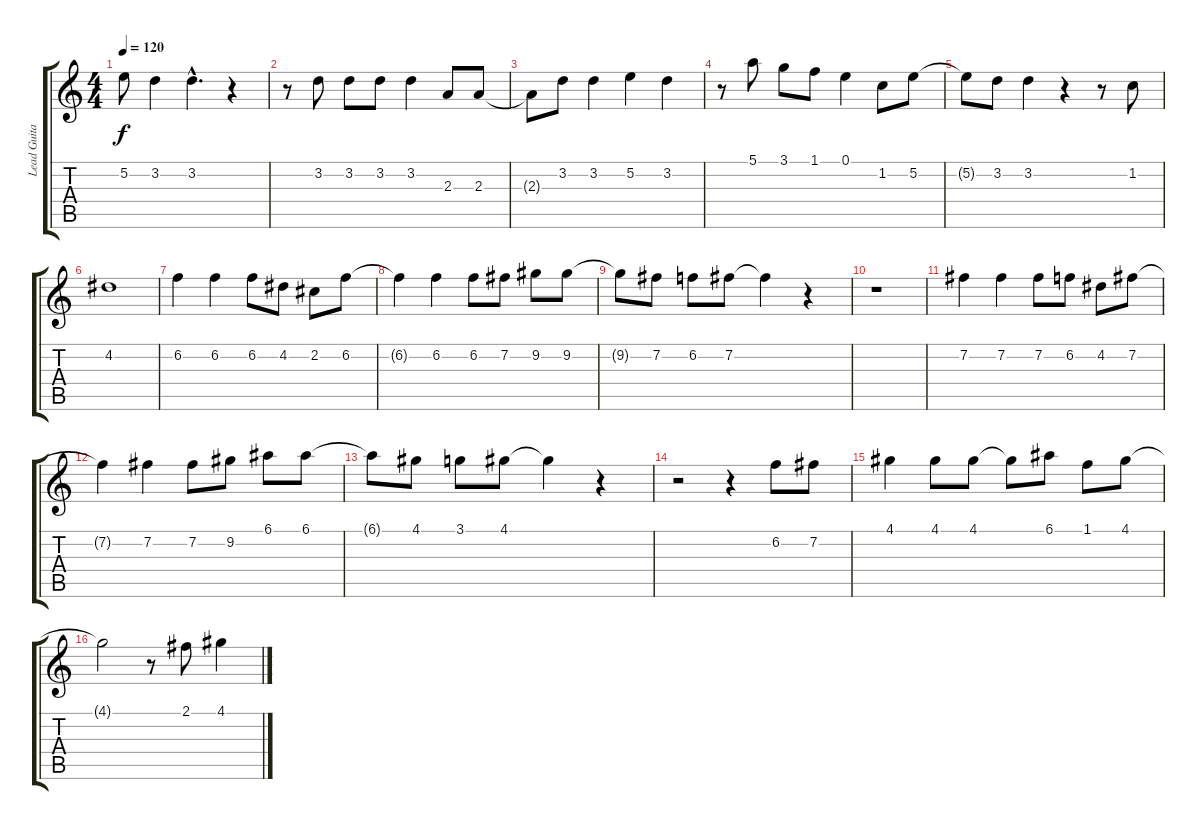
\track ("Lead Guitar" "Lead Guita") {instrument electricguitarclean}
\staff {score tabs}
\tuning (E4 B3 G3 D3 A2 E2) {hide}
\ts (4 4)
\tempo 120
\clef g2
\ks c
5.2{t}.8{dy f} 3.2.4 3.2{hac}.4{d} r.4 |
r.8 3.2.8 3.2.8 3.2.8 3.2.4 2.3.8 2.3.8 |
2.3{t}.8 3.2.8 3.2.4 5.2.4 3.2.4 |
r.8 5.1.8 3.1.8 1.1.8 0.1.4 1.2.8 5.2.8 |
5.2{t}.8 3.2.8 3.2.4 r.4 r.8 1.2.8 |
4.2.1 |
6.2.4 6.2.4 6.2.8 4.2.8 2.2.8 6.2.8 |
6.2{t}.4 6.2.4 6.2.8 7.2.8 9.2.8 9.2.8 |
9.2{t}.8 7.2.8 6.2.8 7.2.8 7.2{t}.4 r.4 |
r.1 |
7.2.4 7.2.4 7.2.8 6.2.8 4.2.8 7.2.8 |
7.2{t}.4 7.2.4 7.2.8 9.2.8 6.1.8 6.1.8 |
6.1{t}.8 4.1.8 3.1.8 4.1.8 4.1{t}.4 r.4 |
r.2 r.4 6.2.8 7.2.8 |
4.1.4 4.1.8 4.1.8 4.1{t}.8 6.1.8 1.1.8 4.1.8 |
4.1{t}.2 r.8 2.1.8 4.1.4
